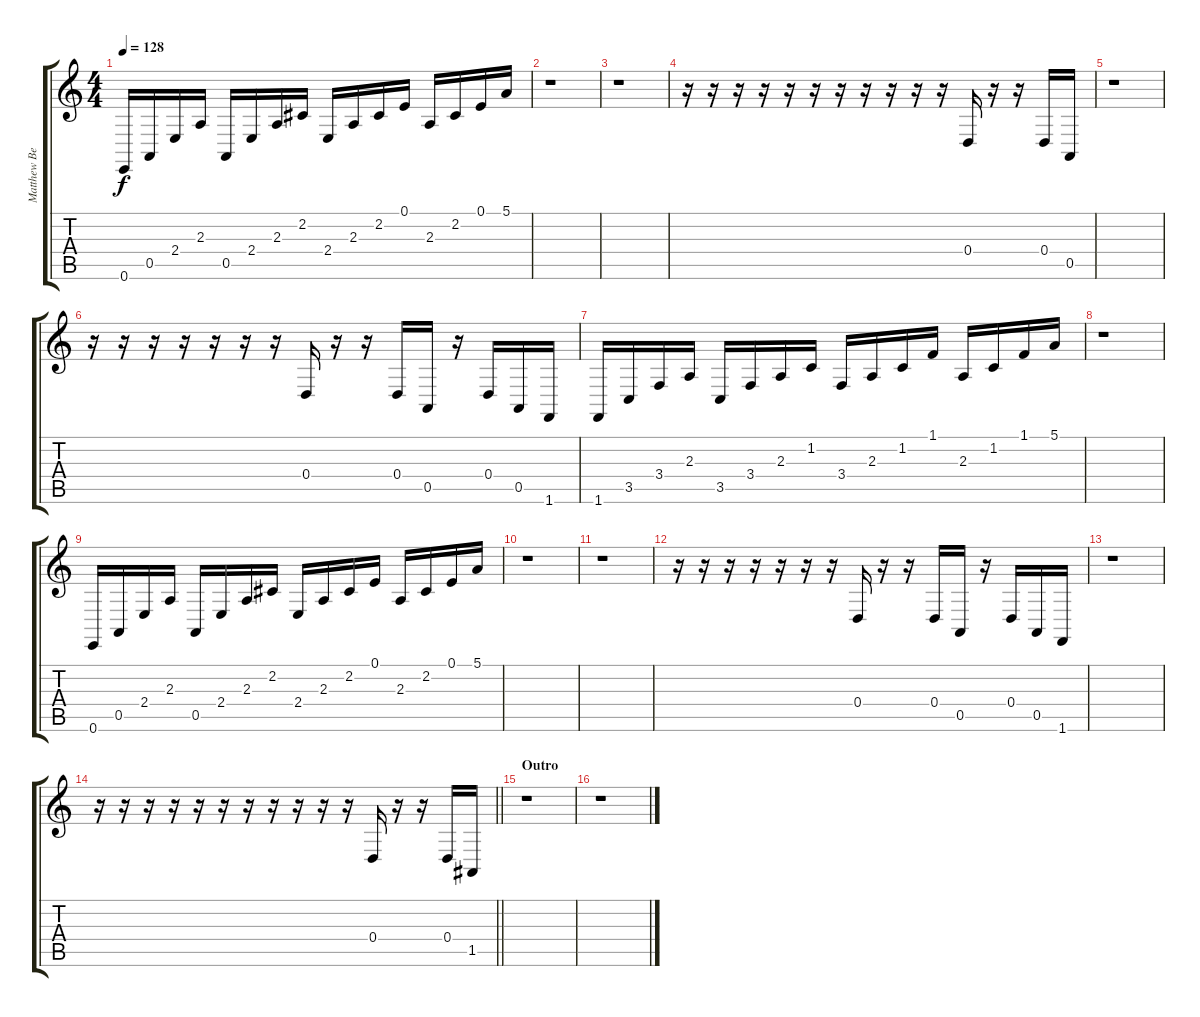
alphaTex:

\track ("Matthew Bellamy (Piano 2)" "Matthew Be") {instrument fx4atmosphere}
\staff {score tabs}
\tuning (E4 B3 G3 D3 A2 E2) {hide}
\ts (4 4)
\tempo 128
\clef g2
\ks c
0.6.16{dy f} 0.5.16 2.4.16 2.3.16 0.5.16 2.4.16 2.3.16 2.2.16 2.4.16 2.3.16 2.2.16 0.1.16 2.3.16 2.2.16 0.1.16 5.1.16 |
r.1 |
r.1 |
r.16 r.16 r.16 r.16 r.16 r.16 r.16 r.16 r.16 r.16 r.16 0.4.16 r.16 r.16 0.4.16 0.5.16 |
r.1 |
r.16 r.16 r.16 r.16 r.16 r.16 r.16 0.4.16 r.16 r.16 0.4.16 0.5.16 r.16 0.4.16 0.5.16 1.6.16 |
1.6.16 3.5.16 3.4.16 2.3.16 3.5.16 3.4.16 2.3.16 1.2.16 3.4.16 2.3.16 1.2.16 1.1.16 2.3.16 1.2.16 1.1.16 5.1.16 |
r.1 |
0.6.16 0.5.16 2.4.16 2.3.16 0.5.16 2.4.16 2.3.16 2.2.16 2.4.16 2.3.16 2.2.16 0.1.16 2.3.16 2.2.16 0.1.16 5.1.16 |
r.1 |
r.1 |
r.16 r.16 r.16 r.16 r.16 r.16 r.16 0.4.16 r.16 r.16 0.4.16 0.5.16 r.16 0.4.16 0.5.16 1.6.16 |
r.1 |
\barLineRight lightlight
r.16 r.16 r.16 r.16 r.16 r.16 r.16 r.16 r.16 r.16 r.16 0.4.16 r.16 r.16 0.4.16 1.5.16 |
\section ("" "Outro")
r.1 |
r.1
